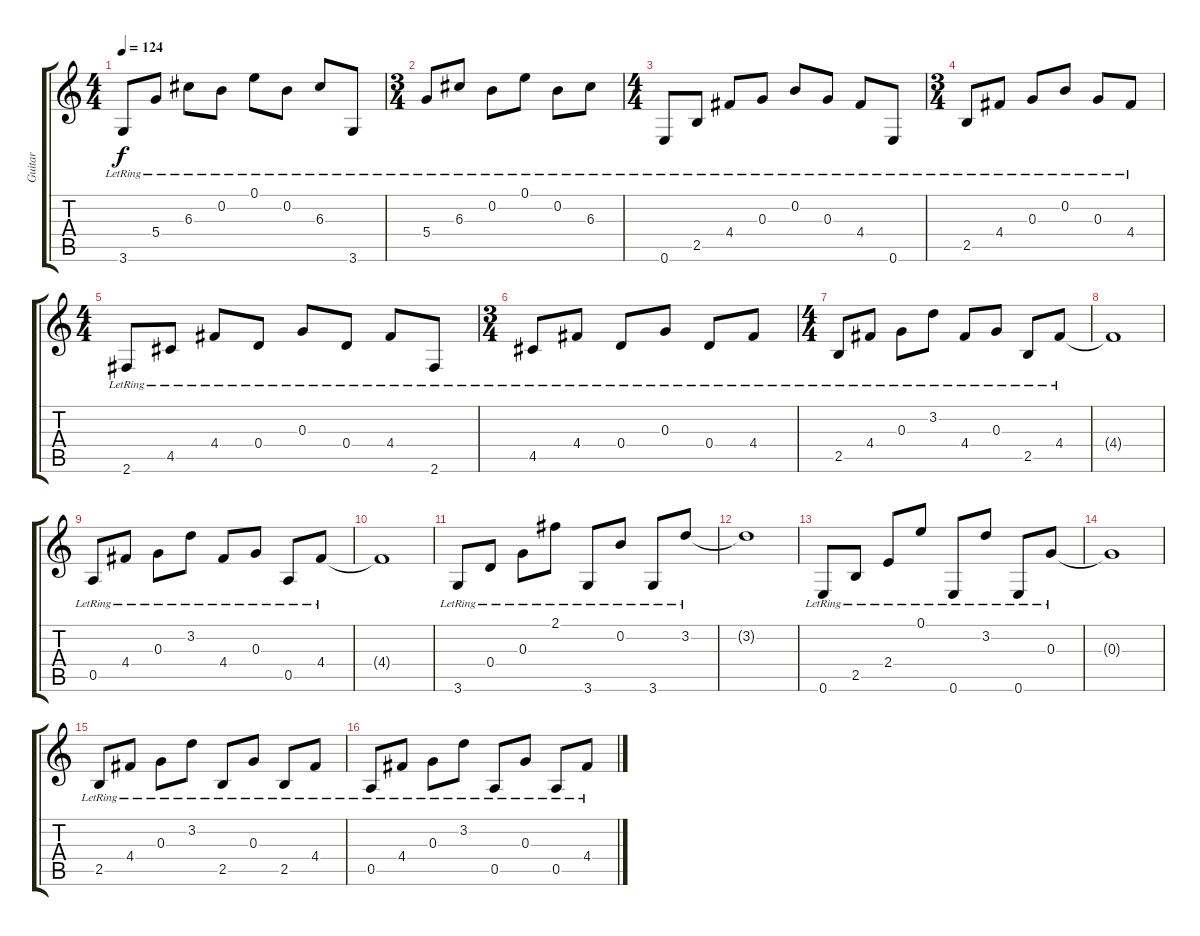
\track ("Guitar" "Guitar") {instrument electricguitarclean}
\staff {score tabs}
\tuning (E4 B3 G3 D3 A2 E2) {hide}
\ts (4 4)
\tempo 124
\clef g2
\ks c
3.6{lr}.8{dy f} 5.4{lr}.8 6.3{lr}.8 0.2{lr}.8 0.1{lr}.8 0.2{lr}.8 6.3{lr}.8 3.6{lr}.8 |
\ts (3 4)
5.4{lr}.8 6.3{lr}.8 0.2{lr}.8 0.1{lr}.8 0.2{lr}.8 6.3{lr}.8 |
\ts (4 4)
0.6{lr}.8 2.5{lr}.8 4.4{lr}.8 0.3{lr}.8 0.2{lr}.8 0.3{lr}.8 4.4{lr}.8 0.6{lr}.8 |
\ts (3 4)
2.5{lr}.8 4.4{lr}.8 0.3{lr}.8 0.2{lr}.8 0.3{lr}.8 4.4{lr}.8 |
\ts (4 4)
2.6{lr}.8 4.5{lr}.8 4.4{lr}.8 0.4{lr}.8 0.3{lr}.8 0.4{lr}.8 4.4{lr}.8 2.6{lr}.8 |
\ts (3 4)
4.5{lr}.8 4.4{lr}.8 0.4{lr}.8 0.3{lr}.8 0.4{lr}.8 4.4{lr}.8 |
\ts (4 4)
2.5{lr}.8 4.4{lr}.8 0.3{lr}.8 3.2{lr}.8 4.4{lr}.8 0.3{lr}.8 2.5{lr}.8 4.4{lr}.8 |
4.4{t}.1 |
0.5{lr}.8 4.4{lr}.8 0.3{lr}.8 3.2{lr}.8 4.4{lr}.8 0.3{lr}.8 0.5{lr}.8 4.4{lr}.8 |
4.4{t}.1 |
3.6{lr}.8 0.4{lr}.8 0.3{lr}.8 2.1{lr}.8 3.6{lr}.8 0.2{lr}.8 3.6{lr}.8 3.2{lr}.8 |
3.2{t}.1 |
0.6{lr}.8 2.5{lr}.8 2.4{lr}.8 0.1{lr}.8 0.6{lr}.8 3.2{lr}.8 0.6{lr}.8 0.3{lr}.8 |
0.3{t}.1 |
2.5{lr}.8 4.4{lr}.8 0.3{lr}.8 3.2{lr}.8 2.5{lr}.8 0.3{lr}.8 2.5{lr}.8 4.4{lr}.8 |
0.5{lr}.8 4.4{lr}.8 0.3{lr}.8 3.2{lr}.8 0.5{lr}.8 0.3{lr}.8 0.5{lr}.8 4.4{lr}.8
